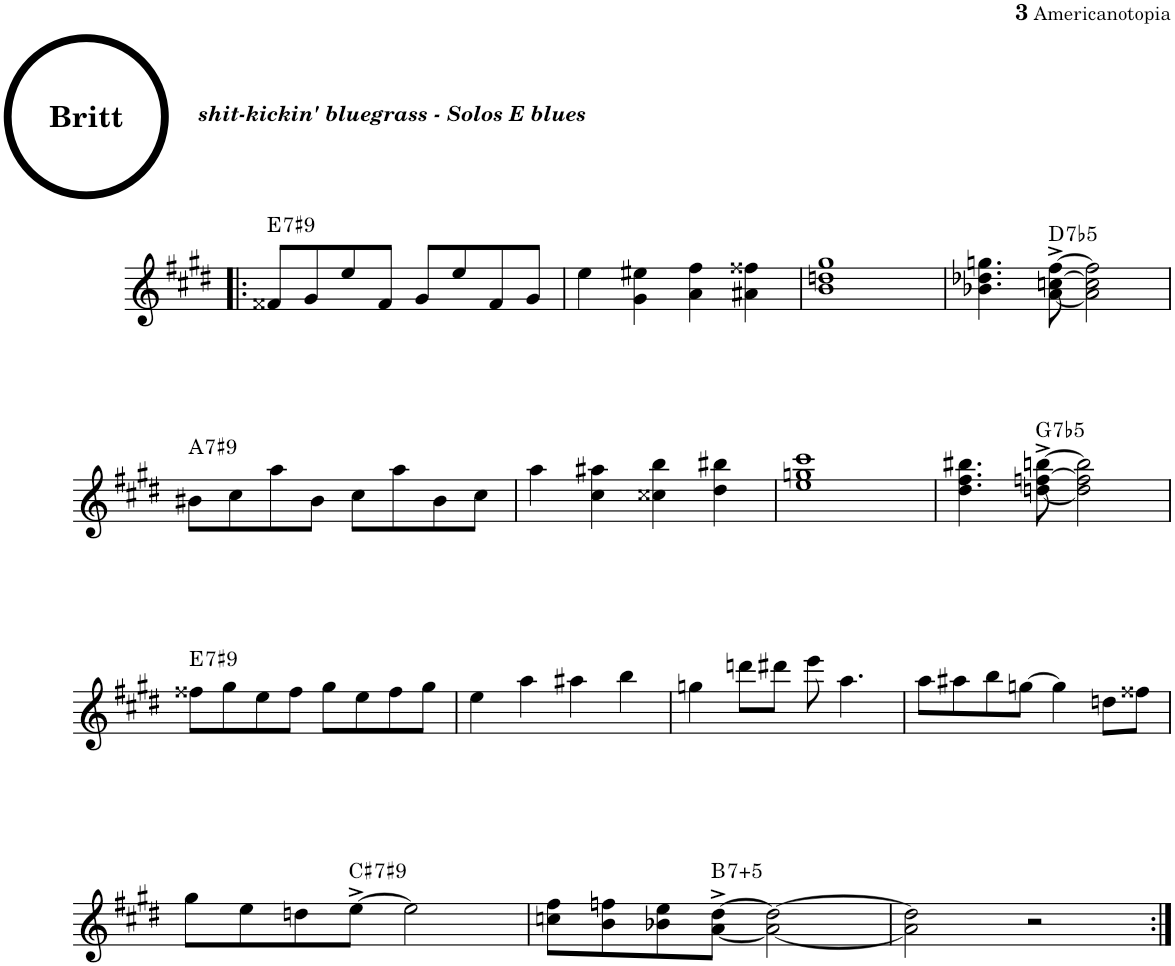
**kern	**harte
*part1	*part1
*staff1	*
*I"Piano	*
*I'Pno.	*
!!LO:PB:g=z
*clefG2	*
*k[f#c#g#d#]	*
*M4/4	*
!!LO:REH:place=s1:a:B:cj:enc=circle:fs=14:t=Britt
=49!|:	=49!|:
!LO:TX:a:Bi:t=shit-kickin' bluegrass - Solos E blues	!LO:H:kt=7
8f##X/L	E:7(#9)
8g#/	.
8ee/	.
8f##/J	.
8g#/L	.
8ee/	.
8f##/	.
8g#/J	.
=50	=50
4ee\	.
4g#\ 4ee#X\	.
4a\ 4ff#\	.
4a#X\ 4ff##X\	.
=51	=51
1b 1ddn 1gg#	.
=52	=52
4.b-X\ 4.dd-X\ 4.ggn\	.
!	!LO:H:kt=7
[8a\^ [8ccn\^ [8ff#\^	D:(3,b5,b7)
2a\] 2cc\] 2ff#\]	.
!!LO:LB:g=z
=53	=53
!	!LO:H:kt=7
8b#X\L	A:7(#9)
8cc#\	.
8aa\	.
8b#\J	.
8cc#\L	.
8aa\	.
8b#\	.
8cc#\J	.
=54	=54
4aa\	.
4cc#\ 4aa#X\	.
4cc##X\ 4bb\	.
4dd#\ 4bb#X\	.
=55	=55
1ee 1ggn 1ccc#	.
=56	=56
4.dd#\ 4.ff#\ 4.bb#X\	.
!	!LO:H:kt=7
[8ddn\^ [8ffn\^ [8bbn\^	G:(3,b5,b7)
2dd\] 2ff\] 2bb\]	.
!!LO:LB:g=z
=57	=57
!	!LO:H:kt=7
8ff##X\L	E:7(#9)
8gg#\	.
8ee\	.
8ff##\J	.
8gg#\L	.
8ee\	.
8ff##\	.
8gg#\J	.
=58	=58
4ee\	.
4aa\	.
4aa#X\	.
4bb\	.
=59	=59
4ggn\	.
8dddn\L	.
8ddd#X\J	.
8eee\	.
4.aa\	.
=60	=60
8aa\L	.
8aa#X\	.
8bb\	.
[8ggn\J	.
4gg\]	.
8ddn\L	.
8ff##X\J	.
!!LO:LB:g=z
=61	=61
8gg#\L	.
8ee\	.
8ddn\	.
!	!LO:H:kt=7
[8ee^\J	C#:7(#9)
2ee\]	.
=62	=62
8ccn\ 8ff#\L	.
8b\ 8ffn\	.
8b-X\ 8ee\	.
!	!LO:H:kt=7
[8a\^ [8dd#\^J	B:(3,#5,b7)
2a\_ 2dd#\_	.
=63	=63
2a\] 2dd#\]	.
2r	.
=:|!	=:|!
*-	*-
